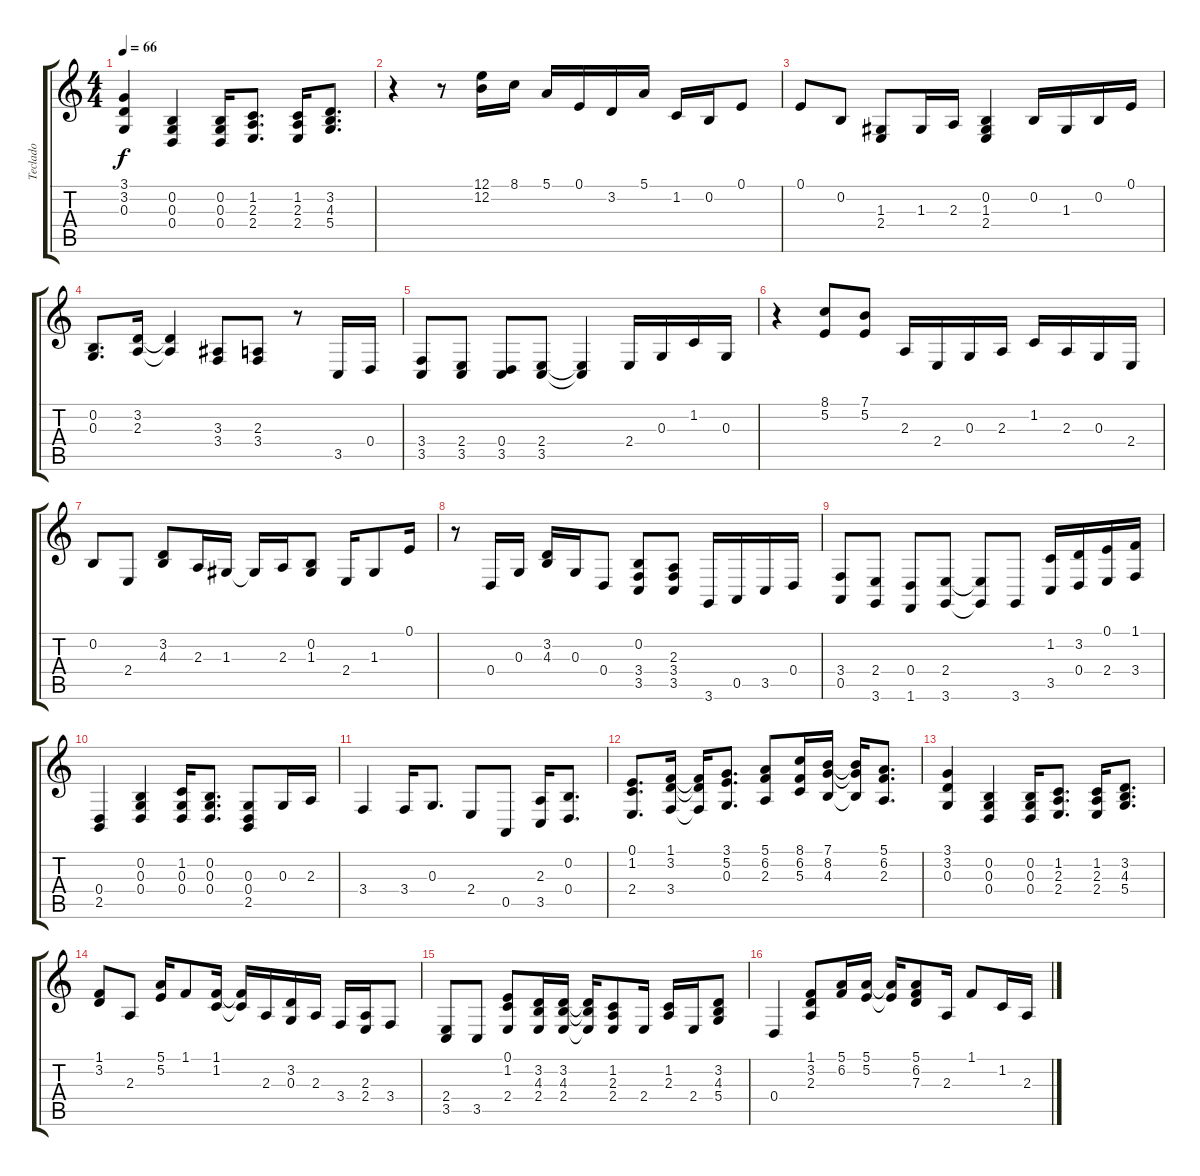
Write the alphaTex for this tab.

\track ("Teclado" "Teclado") {instrument acousticgrandpiano}
\staff {score tabs}
\tuning (E4 B3 G3 D3 A2 E2) {hide}
\ts (4 4)
\tempo 66
\clef g2
\ks c
(3.1 3.2 0.3).4{dy f} (0.2 0.3 0.4).4 (0.2 0.3 0.4).16 (1.2 2.3 2.4).8{d} (1.2 2.3 2.4).16 (3.2 4.3 5.4).8{d} |
r.4 r.8 (12.1 12.2).16 8.1.16 5.1.16 0.1.16 3.2.16 5.1.16 1.2.16 0.2.16 0.1.8 |
0.1.8 0.2.8 (1.3 2.4).8 1.3.16 2.3.16 (0.2 1.3 2.4).4 0.2.16 1.3.16 0.2.16 0.1.16 |
(0.2 0.3).8{d} (3.2 2.3).16 (3.2{t} 2.3{t}).4 (3.3 3.4).8 (2.3 3.4).8 r.8 3.5.16 0.4.16 |
(3.4 3.5).8 (2.4 3.5).8 (0.4 3.5).8 (2.4 3.5).8 (2.4{t} 3.5{t}).4 2.4.16 0.3.16 1.2.16 0.3.16 |
r.4 (8.1 5.2).8 (7.1 5.2).8 2.3.16 2.4.16 0.3.16 2.3.16 1.2.16 2.3.16 0.3.16 2.4.16 |
0.2.8 2.4.8 (3.2 4.3).8 2.3.16 1.3.16 1.3{t}.16 2.3.16 (0.2 1.3).8 2.4.16 1.3.8 0.1.16 |
r.8 0.4.16 0.3.16 (3.2 4.3).16 0.3.16 0.4.8 (0.2 3.4 3.5).8 (2.3 3.4 3.5).8 3.6.16 0.5.16 3.5.16 0.4.16 |
(3.4 0.5).8 (2.4 3.6).8 (0.4 1.6).8 (2.4 3.6).8 (2.4{t} 3.6{t}).8 3.6.8 (1.2 3.5).16 (3.2 0.4).16 (0.1 2.4).16 (1.1 3.4).16 |
(0.4 2.5).4 (0.2 0.3 0.4).4 (1.2 0.3 0.4).16 (0.2 0.3 0.4).8{d} (0.3 0.4 2.5).8 0.3.16 2.3.16 |
3.4.4 3.4.16 0.3.8{d} 2.4.8 0.5.8 (2.3 3.5).16 (0.2 0.4).8{d} |
(0.1 1.2 2.4).8{d} (1.1 3.2 3.4).16 (1.1{t} 3.2{t} 3.4{t}).16 (3.1 5.2 0.3).8{d} (5.1 6.2 2.3).8 (8.1 6.2 5.3).16 (7.1 8.2 4.3).16 (7.1{t} 8.2{t} 4.3{t}).16 (5.1 6.2 2.3).8{d} |
(3.1 3.2 0.3).4 (0.2 0.3 0.4).4 (0.2 0.3 0.4).16 (1.2 2.3 2.4).8{d} (1.2 2.3 2.4).16 (3.2 4.3 5.4).8{d} |
(1.1 3.2).8 2.3.8 (5.1 5.2).16 1.1.8 (1.1 1.2).16 (1.1{t} 1.2{t}).16 2.3.16 (3.2 0.3).16 2.3.16 3.4.16 (2.3 2.4).16 3.4.8 |
(2.4 3.5).8 3.5.8 (0.1 1.2 2.4).8 (3.2 4.3 2.4).16 (3.2 4.3 2.4).16 (3.2{t} 4.3{t} 2.4{t}).16 (1.2 2.3 2.4).8 2.4.16 (1.2 2.3).16 2.4.16 (3.2 4.3 5.4).8 |
0.4.4 (1.1 3.2 2.3).8 (5.1 6.2).16 (5.1 5.2).16 (5.1{t} 5.2{t}).16 (5.1 6.2 7.3).8 2.3.16 1.1.8 1.2.16 2.3.16
